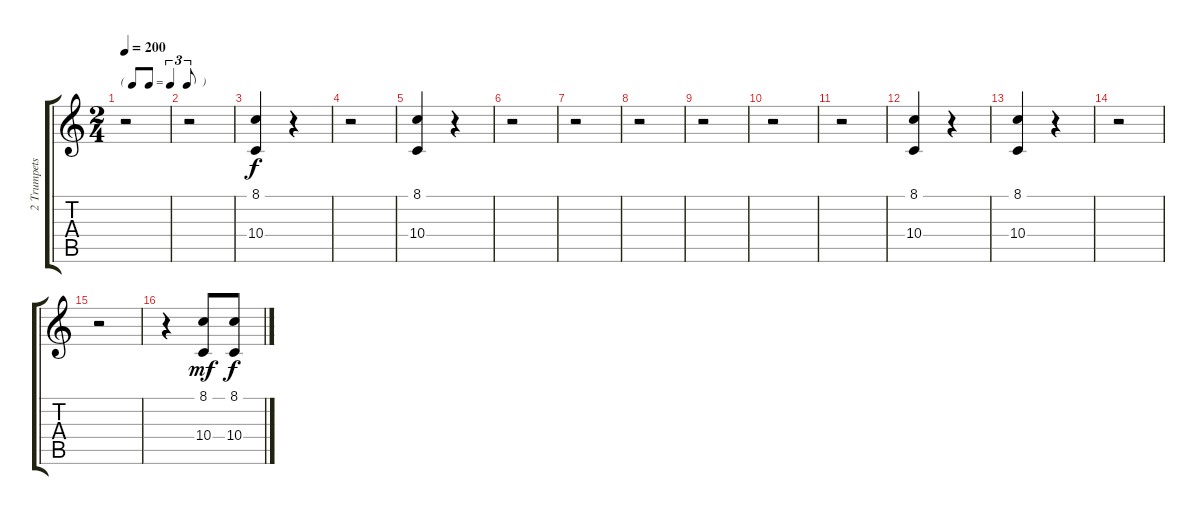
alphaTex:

\track ("2 Trumpets in C" "2 Trumpets") {instrument trumpet}
\staff {score tabs}
\tuning (E4 B3 G3 D3 A2 E2) {hide}
\ts (2 4)
\tf triplet8th
\tempo 200
\clef g2
\ks c
r.2{dy mf} |
r.2 |
(8.1 10.4).4{dy f} r.4 |
r.2 |
(8.1 10.4).4 r.4 |
r.2 |
r.2 |
r.2 |
r.2 |
r.2 |
r.2 |
(8.1 10.4).4 r.4 |
(8.1 10.4).4 r.4 |
r.2 |
r.2 |
r.4 (8.1 10.4).8{dy mf} (8.1 10.4).8{dy f}
